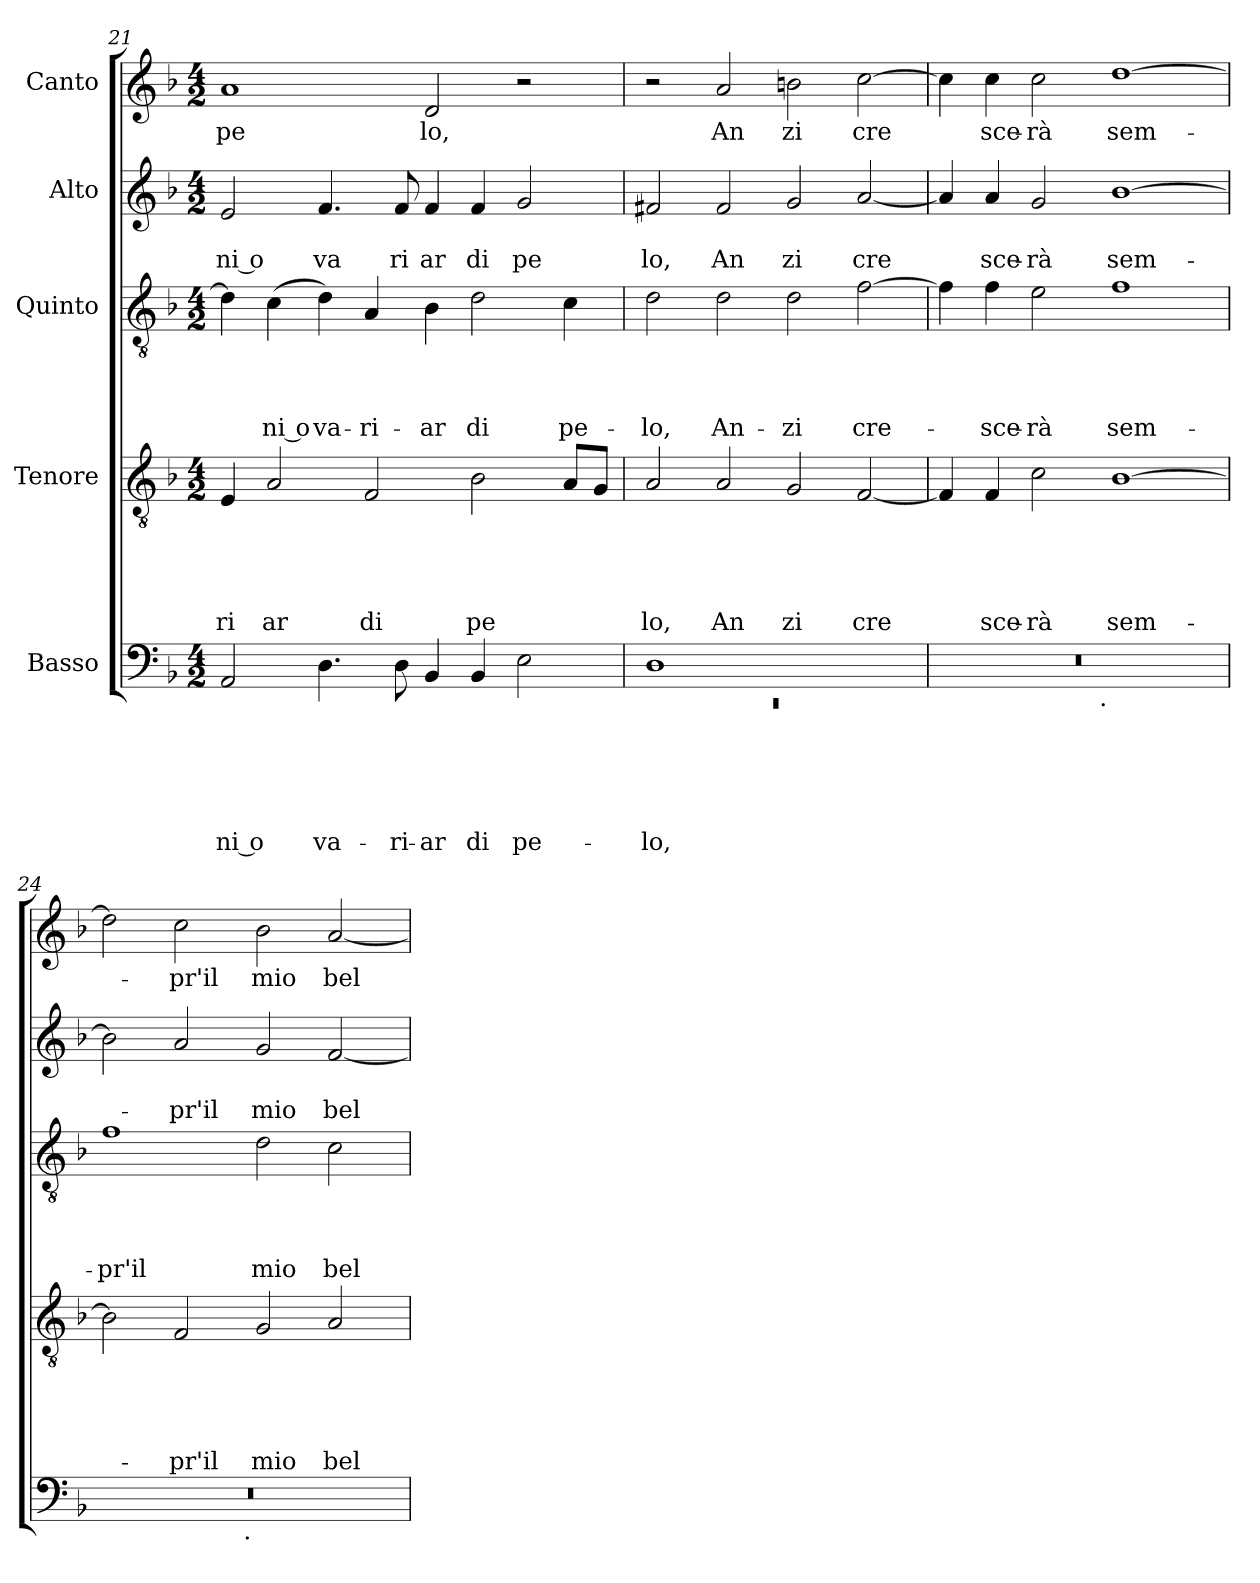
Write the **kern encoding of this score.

**kern	**text	**text	**text	**text	**text	**text	**kern	**text	**text	**text	**text	**text	**kern	**text	**text	**text	**text	**kern	**text	**text	**kern	**text
*part5	*part5	*part5	*part5	*part5	*part5	*part5	*part4	*part4	*part4	*part4	*part4	*part4	*part3	*part3	*part3	*part3	*part3	*part2	*part2	*part2	*part1	*part1
*staff5	*staff5	*staff5	*staff5	*staff5	*staff5	*staff5	*staff4	*staff4	*staff4	*staff4	*staff4	*staff4	*staff3	*staff3	*staff3	*staff3	*staff3	*staff2	*staff2	*staff2	*staff1	*staff1
*I"Basso	*	*	*	*	*	*	*I"Tenore	*	*	*	*	*	*I"Quinto	*	*	*	*	*I"Alto	*	*	*I"Canto	*
*clefF4	*	*	*	*	*	*	*clefGv2	*	*	*	*	*	*clefGv2	*	*	*	*	*clefG2	*	*	*clefG2	*
*ITrd-3c-5	*	*	*	*	*	*	*	*	*	*	*	*	*ITrd-3c-5	*	*	*	*	*ITrd-3c-5	*	*	*ITrd-3c-5	*
*k[b-e-]	*	*	*	*	*	*	*k[b-]	*	*	*	*	*	*k[b-e-]	*	*	*	*	*k[b-e-]	*	*	*k[b-e-]	*
*B-:	*	*	*	*	*	*	*F:	*	*	*	*	*	*B-:	*	*	*	*	*B-:	*	*	*B-:	*
*M4/2	*	*	*	*	*	*	*M4/2	*	*	*	*	*	*M4/2	*	*	*	*	*M4/2	*	*	*M4/2	*
=21	=21	=21	=21	=21	=21	=21	=21	=21	=21	=21	=21	=21	=21	=21	=21	=21	=21	=21	=21	=21	=21	=21
!	!	!	!	!	!	!LO:LY:b:rj	!	!	!	!	!	!LO:LY:b	!	!	!	!	!	!	!	!LO:LY:b:rj	!	!LO:LY:b
2D/	.	.	.	.	.	-ni o	4E/	.	.	.	.	ri	4g\]	.	.	.	.	2a/	.	ni o	1dd	pe
!	!	!	!	!	!	!	!	!	!	!	!	!LO:LY:b	!	!	!	!	!LO:LY:b:rj	!	!	!	!	!
.	.	.	.	.	.	.	2A/	.	.	.	.	ar	(<4f\	.	.	.	-ni o	.	.	.	.	.
!	!	!	!	!	!	!LO:LY:b	!	!	!	!	!	!	!	!	!	!	!LO:LY:b	!	!	!LO:LY:b	!	!
4.G\	.	.	.	.	.	va-	.	.	.	.	.	.	4g\)	.	.	.	va-	4.b-/	.	va	.	.
!	!	!	!	!	!	!	!	!	!	!	!	!LO:LY:b	!	!	!	!	!LO:LY:b	!	!	!	!	!
.	.	.	.	.	.	.	2F/	.	.	.	.	di	4d/	.	.	.	-ri-	.	.	.	.	.
!	!	!	!	!	!	!LO:LY:b	!	!	!	!	!	!	!	!	!	!	!	!	!	!LO:LY:b	!	!
8G\	.	.	.	.	.	-ri-	.	.	.	.	.	.	.	.	.	.	.	8b-/	.	ri	.	.
!	!	!	!	!	!	!LO:LY:b	!	!	!	!	!	!	!	!	!	!	!LO:LY:b	!	!	!LO:LY:b	!	!LO:LY:b
4E-/	.	.	.	.	.	-ar	.	.	.	.	.	.	4e-\	.	.	.	-ar	4b-/	.	ar	2g/	lo,
!	!	!	!	!	!	!LO:LY:b	!	!	!	!	!	!LO:LY:b	!	!	!	!	!LO:LY:b	!	!	!LO:LY:b	!	!
4E-/	.	.	.	.	.	di	2B-\	.	.	.	.	pe	2g\	.	.	.	di	4b-/	.	di	.	.
!	!	!	!	!	!	!LO:LY:b	!	!	!	!	!	!	!	!	!	!	!	!	!	!LO:LY:b	!	!
2A\	.	.	.	.	.	pe-	.	.	.	.	.	.	.	.	.	.	.	2cc/	.	pe	2r	.
!	!	!	!	!	!	!	!	!	!	!	!	!	!	!	!	!	!LO:LY:b	!	!	!	!	!
.	.	.	.	.	.	.	8A/L	.	.	.	.	.	4f\	.	.	.	pe-	.	.	.	.	.
.	.	.	.	.	.	.	8G/J	.	.	.	.	.	.	.	.	.	.	.	.	.	.	.
=22	=22	=22	=22	=22	=22	=22	=22	=22	=22	=22	=22	=22	=22	=22	=22	=22	=22	=22	=22	=22	=22	=22
*^	*	*	*	*	*	*	*	*	*	*	*	*	*	*	*	*	*	*	*	*	*	*
!	!LO:N:vis=1	!	!	!	!	!	!LO:LY:b	!	!	!	!	!	!LO:LY:b	!	!	!	!	!LO:LY:b	!	!	!LO:LY:b	!	!
1G	0rEE	.	.	.	.	.	-lo,	2A/	.	.	.	.	lo,	2g\	.	.	.	-lo,	2bn/	.	lo,	2r	.
!	!	!	!	!	!	!	!	!	!	!	!	!	!LO:LY:b	!	!	!	!	!LO:LY:b	!	!	!LO:LY:b	!	!LO:LY:b
.	.	.	.	.	.	.	.	2A/	.	.	.	.	An	2g\	.	.	.	An-	2b/	.	An	2dd/	An
!	!	!	!	!	!	!	!	!	!	!	!	!	!LO:LY:b	!	!	!	!	!LO:LY:b	!	!	!LO:LY:b	!	!LO:LY:b
1ryy	.	.	.	.	.	.	.	2G/	.	.	.	.	zi	2g\	.	.	.	-zi	2cc/	.	zi	2een\	zi
!	!	!	!	!	!	!	!	!	!	!	!	!	!LO:LY:b	!	!	!	!	!LO:LY:b	!	!	!LO:LY:b	!	!LO:LY:b
.	.	.	.	.	.	.	.	[<2F/	.	.	.	.	cre	[<2b-\	.	.	.	cre-	[<2dd/	.	cre	[<2ff\	cre
!!LO:LB:g=z
=23	=23	=23	=23	=23	=23	=23	=23	=23	=23	=23	=23	=23	=23	=23	=23	=23	=23	=23	=23	=23	=23	=23	=23
0r	2ryy	.	.	.	.	.	.	4F/]	.	.	.	.	.	4b-\]	.	.	.	.	4dd/]	.	.	4ff\]	.
!	!	!	!	!	!	!	!	!	!	!	!	!	!LO:LY:b	!	!	!	!	!LO:LY:b	!	!	!LO:LY:b	!	!LO:LY:b
.	.	.	.	.	.	.	.	4F/	.	.	.	.	sce-	4b-\	.	.	.	-sce-	4dd/	.	sce-	4ff\	sce-
!	!	!	!	!	!	!	!	!	!	!	!	!	!LO:LY:b	!	!	!	!	!LO:LY:b	!	!	!LO:LY:b	!	!LO:LY:b
.	4...ryy	.	.	.	.	.	.	2c\	.	.	.	.	-rà	2a\	.	.	.	-rà	2cc/	.	-rà	2ff\	-rà
!	!LO:TX:b:t=.	!	!	!	!	!	!	!	!	!	!	!	!	!	!	!	!	!	!	!	!	!	!
.	1ryy	.	.	.	.	.	.	.	.	.	.	.	.	.	.	.	.	.	.	.	.	.	.
!	!	!	!	!	!	!	!	!	!	!	!	!	!LO:LY:b	!	!	!	!	!LO:LY:b	!	!	!LO:LY:b	!	!LO:LY:b
.	.	.	.	.	.	.	.	[>1B-	.	.	.	.	sem-	1b-	.	.	.	sem-	[>1ee-	.	sem-	[>1gg	sem-
.	32ryy	.	.	.	.	.	.	.	.	.	.	.	.	.	.	.	.	.	.	.	.	.	.
=24	=24	=24	=24	=24	=24	=24	=24	=24	=24	=24	=24	=24	=24	=24	=24	=24	=24	=24	=24	=24	=24	=24	=24
!	!	!	!	!	!	!	!	!	!	!	!	!	!	!	!	!	!	!LO:LY:b	!	!	!	!	!
0r	2ryy	.	.	.	.	.	.	2B-\]	.	.	.	.	.	1b-	.	.	.	-pr'il	2ee-\]	.	.	2gg\]	.
!	!	!	!	!	!	!	!	!	!	!	!	!	!LO:LY:b	!	!	!	!	!	!	!	!LO:LY:b	!	!LO:LY:b
.	4...ryy	.	.	.	.	.	.	2F/	.	.	.	.	-pr'il	.	.	.	.	.	2dd/	.	-pr'il	2ff\	-pr'il
!	!LO:TX:b:t=.	!	!	!	!	!	!	!	!	!	!	!	!	!	!	!	!	!	!	!	!	!	!
.	1ryy	.	.	.	.	.	.	.	.	.	.	.	.	.	.	.	.	.	.	.	.	.	.
!	!	!	!	!	!	!	!	!	!	!	!	!	!LO:LY:b	!	!	!	!	!LO:LY:b	!	!	!LO:LY:b	!	!LO:LY:b
.	.	.	.	.	.	.	.	2G/	.	.	.	.	mio	2g\	.	.	.	mio	2cc/	.	mio	2ee-\	mio
!	!	!	!	!	!	!	!	!	!	!	!	!	!LO:LY:b	!	!	!	!	!LO:LY:b	!	!	!LO:LY:b	!	!LO:LY:b
.	.	.	.	.	.	.	.	2A/	.	.	.	.	bel	2f\	.	.	.	bel	[<2b-/	.	bel	[<2dd/	bel
.	32ryy	.	.	.	.	.	.	.	.	.	.	.	.	.	.	.	.	.	.	.	.	.	.
*v	*v	*	*	*	*	*	*	*	*	*	*	*	*	*	*	*	*	*	*	*	*	*	*
=	=	=	=	=	=	=	=	=	=	=	=	=	=	=	=	=	=	=	=	=	=	=
*-	*-	*-	*-	*-	*-	*-	*-	*-	*-	*-	*-	*-	*-	*-	*-	*-	*-	*-	*-	*-	*-	*-
